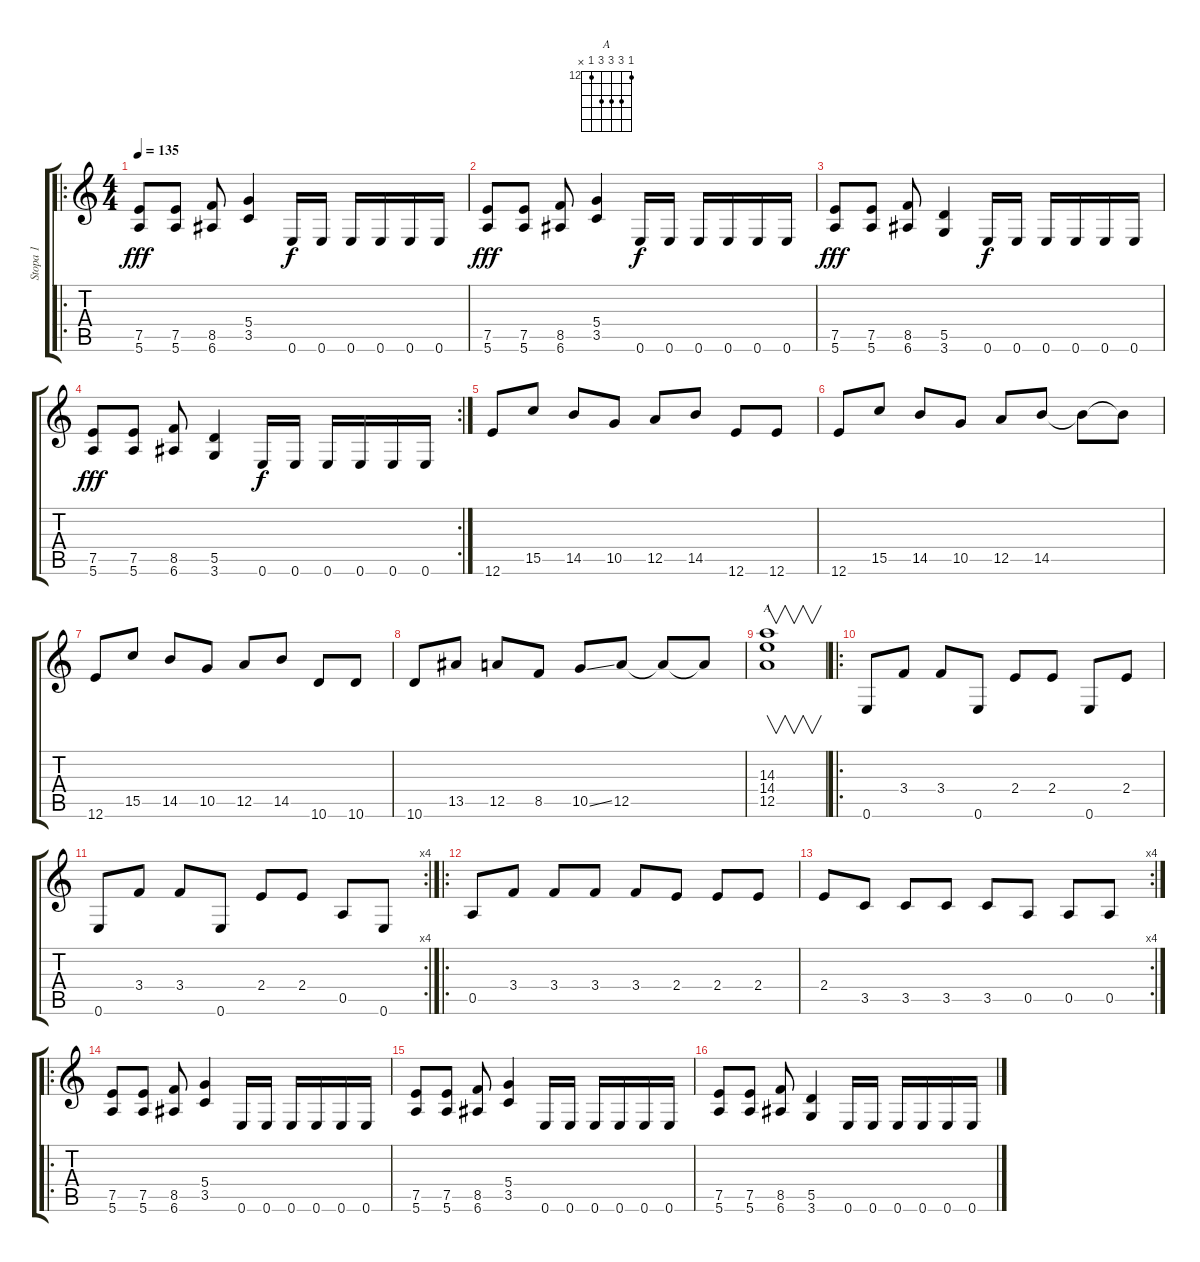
\track ("Stopa 1" "Stopa 1") {instrument distortionguitar}
\staff {score tabs}
\tuning (E4 B3 G3 D3 A2 E2) {hide}
\chord ("A" 12 14 14 14 12 x) {firstfret 12}
\ro
\ts (4 4)
\tempo 135
\clef g2
\ks c
(7.5 5.6).8{dy fff instrument distortionguitar} (7.5 5.6).8 (8.5 6.6).8 (5.4 3.5).4 0.6.16{dy f} 0.6.16 0.6.16 0.6.16 0.6.16 0.6.16 |
(7.5 5.6).8{dy fff} (7.5 5.6).8 (8.5 6.6).8 (5.4 3.5).4 0.6.16{dy f} 0.6.16 0.6.16 0.6.16 0.6.16 0.6.16 |
(7.5 5.6).8{dy fff} (7.5 5.6).8 (8.5 6.6).8 (5.5 3.6).4 0.6.16{dy f} 0.6.16 0.6.16 0.6.16 0.6.16 0.6.16 |
\rc 2
(7.5 5.6).8{dy fff} (7.5 5.6).8 (8.5 6.6).8 (5.5 3.6).4 0.6.16{dy f} 0.6.16 0.6.16 0.6.16 0.6.16 0.6.16 |
12.6.8 15.5.8 14.5.8 10.5.8 12.5.8 14.5.8 12.6.8 12.6.8 |
12.6.8 15.5.8 14.5.8 10.5.8 12.5.8 14.5.8 14.5{t}.8 14.5{t}.8 |
12.6.8 15.5.8 14.5.8 10.5.8 12.5.8 14.5.8 10.6.8 10.6.8 |
10.6.8 13.5.8 12.5.8 8.5.8 10.5{ss}.8 12.5.8 12.5{t}.8 12.5{t}.8 |
(14.3 14.4 12.5).1{v ch "A"} |
\ro
0.6.8 3.4.8 3.4.8 0.6.8 2.4.8 2.4.8 0.6.8 2.4.8 |
\rc 4
0.6.8 3.4.8 3.4.8 0.6.8 2.4.8 2.4.8 0.5.8 0.6.8 |
\ro
0.5.8 3.4.8 3.4.8 3.4.8 3.4.8 2.4.8 2.4.8 2.4.8 |
\rc 4
2.4.8 3.5.8 3.5.8 3.5.8 3.5.8 0.5.8 0.5.8 0.5.8 |
\ro
(7.5 5.6).8 (7.5 5.6).8 (8.5 6.6).8 (5.4 3.5).4 0.6.16 0.6.16 0.6.16 0.6.16 0.6.16 0.6.16 |
(7.5 5.6).8 (7.5 5.6).8 (8.5 6.6).8 (5.4 3.5).4 0.6.16 0.6.16 0.6.16 0.6.16 0.6.16 0.6.16 |
(7.5 5.6).8 (7.5 5.6).8 (8.5 6.6).8 (5.5 3.6).4 0.6.16 0.6.16 0.6.16 0.6.16 0.6.16 0.6.16
